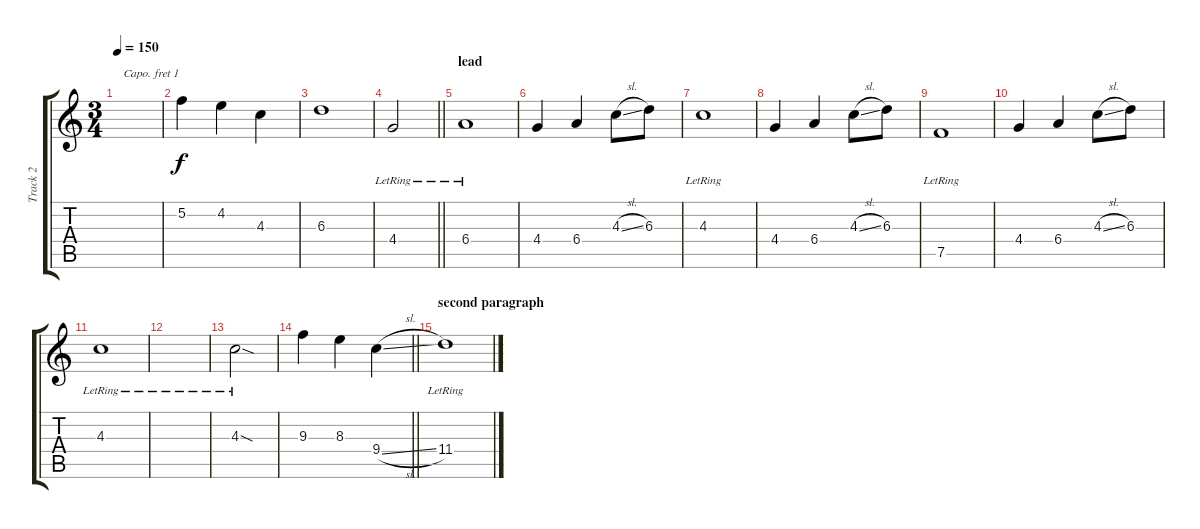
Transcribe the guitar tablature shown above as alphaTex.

\track ("Track 2" "Track 2") {instrument distortionguitar}
\staff {score tabs}
\capo 1
\tuning (E4 B3 G3 D3 A2 E2) {hide}
\ts (3 4)
\tempo 150
\clef g2
\ks c
|
5.2.4 4.2.4 4.3.4 |
6.3.1 |
\barLineRight lightlight
4.4{lr}.2 |
\section ("" "lead")
6.4{lr}.1 |
4.4.4 6.4.4 4.3{sl}.8 6.3.8 |
4.3{lr}.1 |
4.4.4 6.4.4 4.3{sl}.8 6.3.8 |
7.5{lr}.1 |
4.4.4 6.4.4 4.3{sl}.8 6.3.8 |
4.3{lr}.1 |
|
4.3{sod lr}.2 |
\barLineRight lightlight
9.3.4 8.3.4 9.4{sl}.4 |
\section ("" "second paragraph")
11.4{lr}.1
